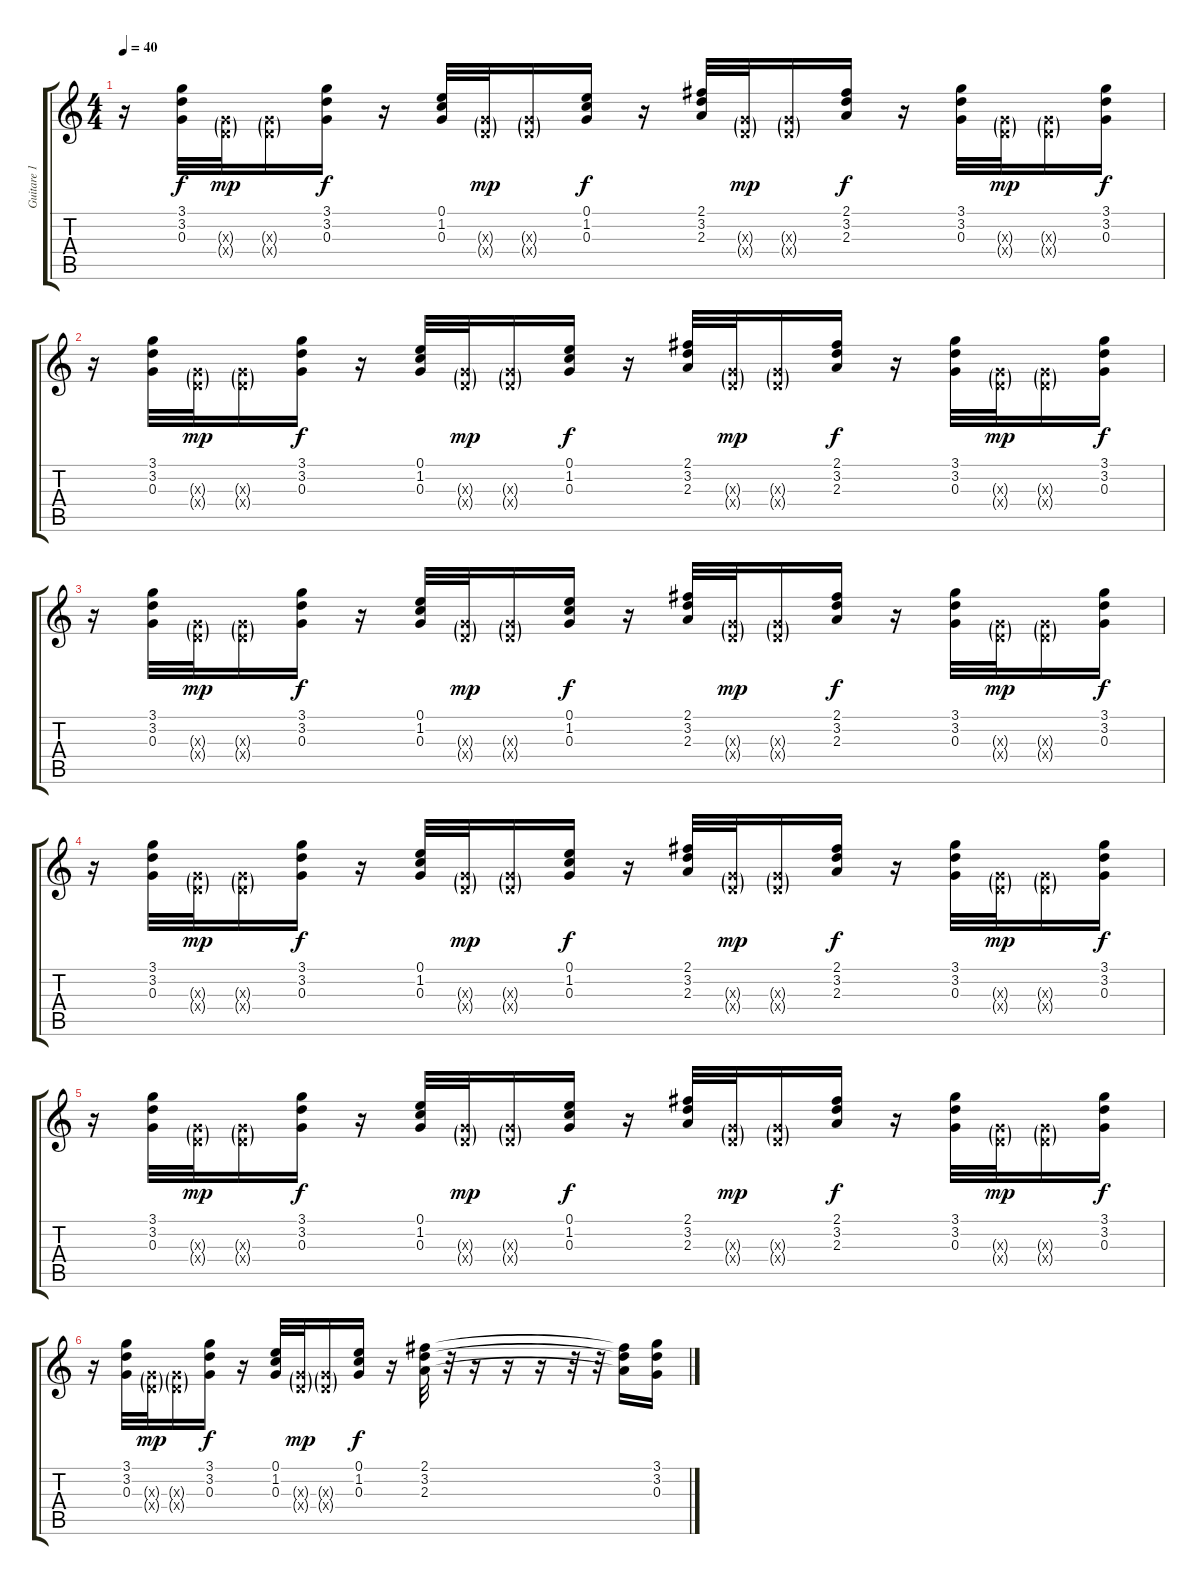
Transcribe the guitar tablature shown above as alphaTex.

\track ("Guitare 1" "Guitare 1") {instrument acousticguitarsteel}
\staff {score tabs}
\tuning (E4 B3 G3 D3 A2 E2) {hide}
\ts (4 4)
\tempo 40
\clef g2
\ks c
r.16{dy f} (3.1 3.2 0.3).32 (0.3{g x} 0.4{g x}).32{dy mp} (0.3{g x} 0.4{g x}).16 (3.1 3.2 0.3).16{dy f} r.16 (0.1 1.2 0.3).32 (0.3{g x} 0.4{g x}).32{dy mp} (0.3{g x} 0.4{g x}).16 (0.1 1.2 0.3).16{dy f} r.16 (2.1 3.2 2.3).32 (0.3{g x} 0.4{g x}).32{dy mp} (0.3{g x} 0.4{g x}).16 (2.1 3.2 2.3).16{dy f} r.16 (3.1 3.2 0.3).32 (0.3{g x} 0.4{g x}).32{dy mp} (0.3{g x} 0.4{g x}).16 (3.1 3.2 0.3).16{dy f} |
r.16 (3.1 3.2 0.3).32 (0.3{g x} 0.4{g x}).32{dy mp} (0.3{g x} 0.4{g x}).16 (3.1 3.2 0.3).16{dy f} r.16 (0.1 1.2 0.3).32 (0.3{g x} 0.4{g x}).32{dy mp} (0.3{g x} 0.4{g x}).16 (0.1 1.2 0.3).16{dy f} r.16 (2.1 3.2 2.3).32 (0.3{g x} 0.4{g x}).32{dy mp} (0.3{g x} 0.4{g x}).16 (2.1 3.2 2.3).16{dy f} r.16 (3.1 3.2 0.3).32 (0.3{g x} 0.4{g x}).32{dy mp} (0.3{g x} 0.4{g x}).16 (3.1 3.2 0.3).16{dy f} |
r.16 (3.1 3.2 0.3).32 (0.3{g x} 0.4{g x}).32{dy mp} (0.3{g x} 0.4{g x}).16 (3.1 3.2 0.3).16{dy f} r.16 (0.1 1.2 0.3).32 (0.3{g x} 0.4{g x}).32{dy mp} (0.3{g x} 0.4{g x}).16 (0.1 1.2 0.3).16{dy f} r.16 (2.1 3.2 2.3).32 (0.3{g x} 0.4{g x}).32{dy mp} (0.3{g x} 0.4{g x}).16 (2.1 3.2 2.3).16{dy f} r.16 (3.1 3.2 0.3).32 (0.3{g x} 0.4{g x}).32{dy mp} (0.3{g x} 0.4{g x}).16 (3.1 3.2 0.3).16{dy f} |
r.16 (3.1 3.2 0.3).32 (0.3{g x} 0.4{g x}).32{dy mp} (0.3{g x} 0.4{g x}).16 (3.1 3.2 0.3).16{dy f} r.16 (0.1 1.2 0.3).32 (0.3{g x} 0.4{g x}).32{dy mp} (0.3{g x} 0.4{g x}).16 (0.1 1.2 0.3).16{dy f} r.16 (2.1 3.2 2.3).32 (0.3{g x} 0.4{g x}).32{dy mp} (0.3{g x} 0.4{g x}).16 (2.1 3.2 2.3).16{dy f} r.16 (3.1 3.2 0.3).32 (0.3{g x} 0.4{g x}).32{dy mp} (0.3{g x} 0.4{g x}).16 (3.1 3.2 0.3).16{dy f} |
r.16 (3.1 3.2 0.3).32 (0.3{g x} 0.4{g x}).32{dy mp} (0.3{g x} 0.4{g x}).16 (3.1 3.2 0.3).16{dy f} r.16 (0.1 1.2 0.3).32 (0.3{g x} 0.4{g x}).32{dy mp} (0.3{g x} 0.4{g x}).16 (0.1 1.2 0.3).16{dy f} r.16 (2.1 3.2 2.3).32 (0.3{g x} 0.4{g x}).32{dy mp} (0.3{g x} 0.4{g x}).16 (2.1 3.2 2.3).16{dy f} r.16 (3.1 3.2 0.3).32 (0.3{g x} 0.4{g x}).32{dy mp} (0.3{g x} 0.4{g x}).16 (3.1 3.2 0.3).16{dy f} |
r.16 (3.1 3.2 0.3).32 (0.3{g x} 0.4{g x}).32{dy mp} (0.3{g x} 0.4{g x}).16 (3.1 3.2 0.3).16{dy f} r.16 (0.1 1.2 0.3).32 (0.3{g x} 0.4{g x}).32{dy mp} (0.3{g x} 0.4{g x}).16 (0.1 1.2 0.3).16{dy f} r.16 (2.1 3.2 2.3).32 r.32 r.16 r.16 r.16 r.32 r.32 (2.1{t} 3.2{t} 2.3{t}).16 (3.1 3.2 0.3).16
